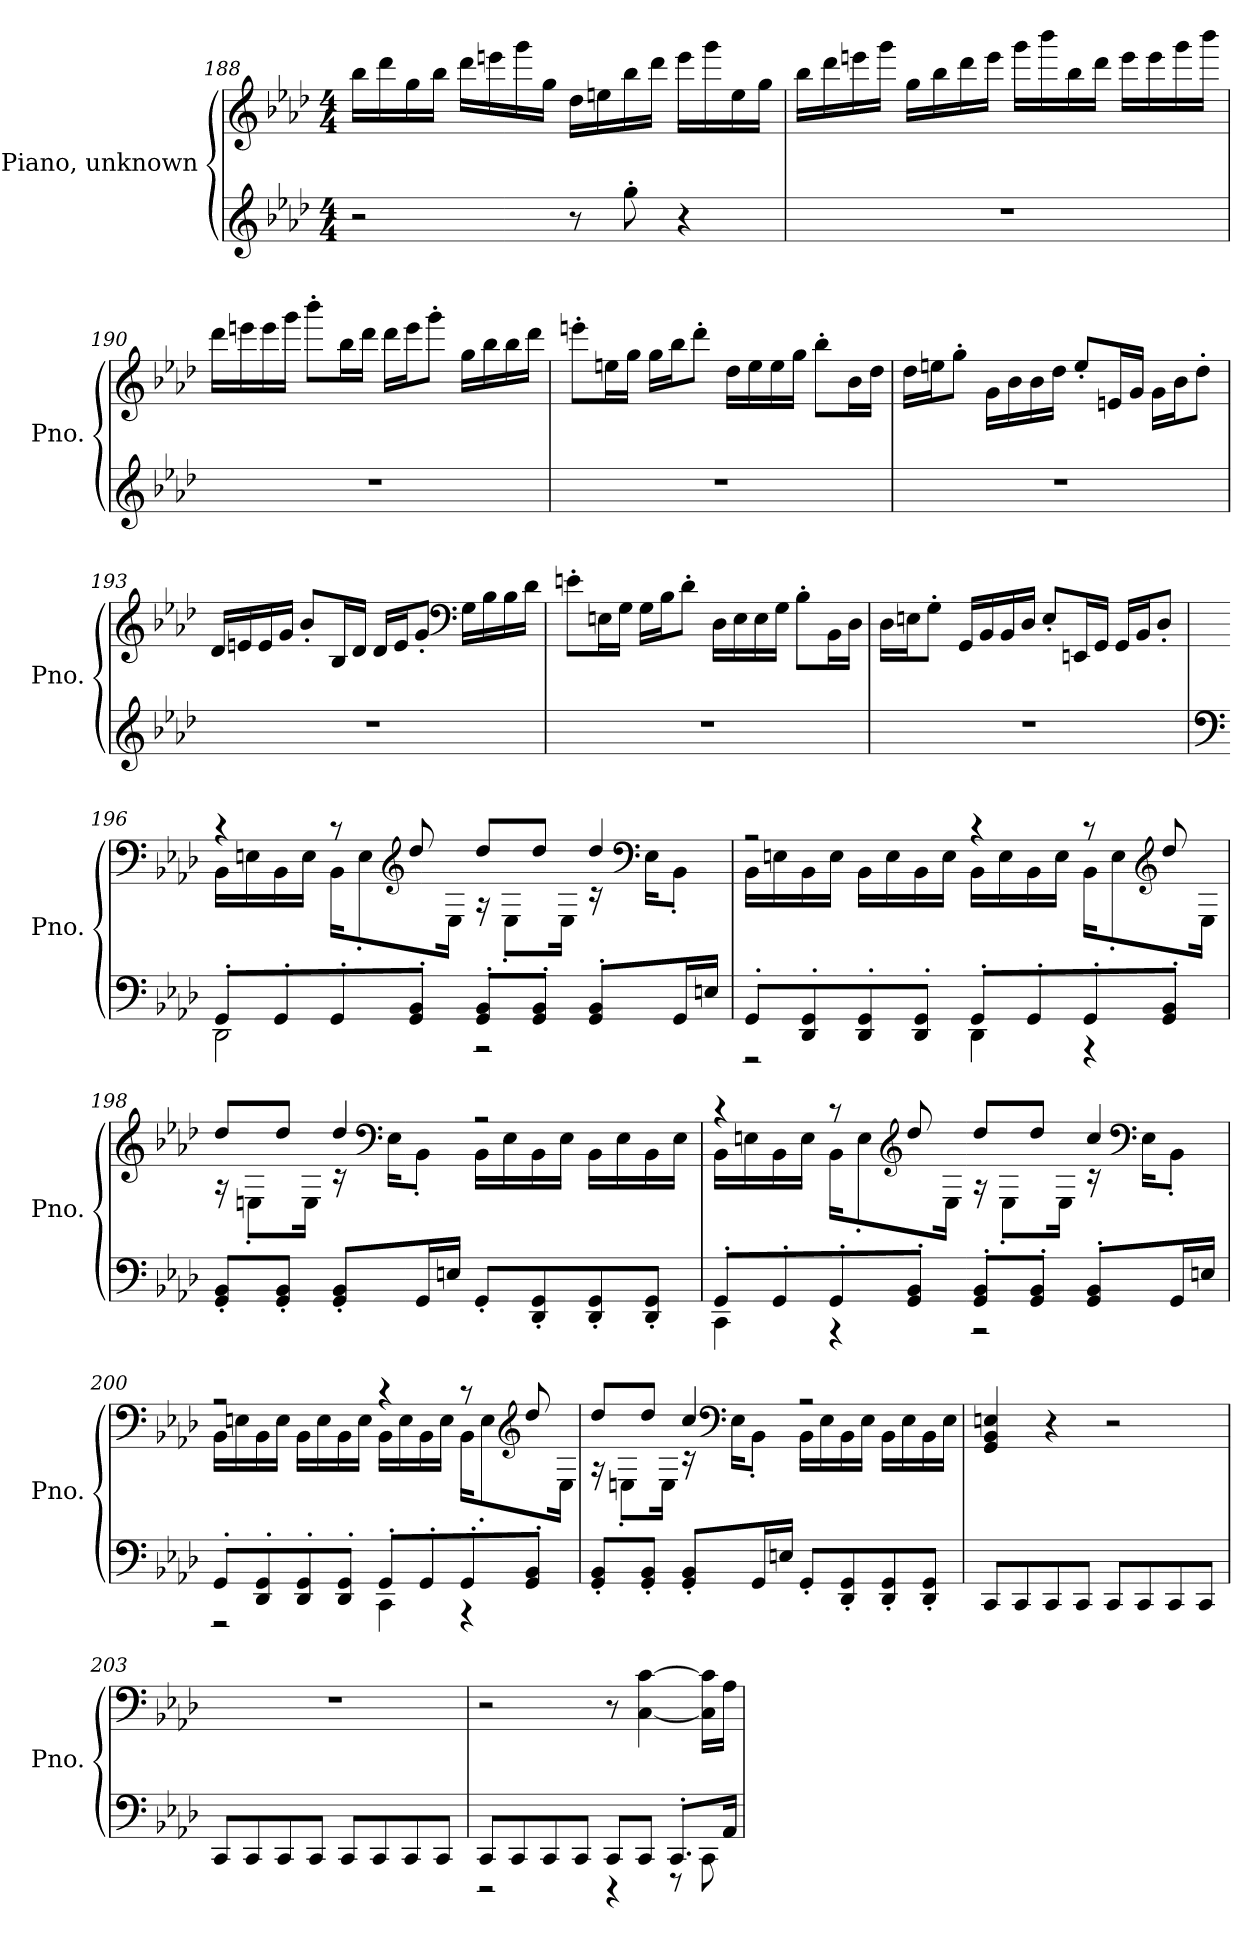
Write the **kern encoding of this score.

**kern	**kern
*part1	*part1
*staff2	*staff1
*I"Piano, unknown	*
*I'Pno.	*
!!LO:LB:g=z
*clefG2	*clefG2
*k[b-e-a-d-]	*k[b-e-a-d-]
*M4/4	*M4/4
=188	=188
2r	16bb-\LL
.	16ddd-\
.	16gg\
.	16bb-\JJ
.	16ddd-\LL
.	16eeen\
.	16ggg\
.	16gg\JJ
8r	16dd-\LL
.	16een\
8gg'\	16bb-\
.	16ddd-\JJ
4r	16eee\LL
.	16ggg\
.	16ee\
.	16gg\JJ
=189	=189
1r	16bb-\LL
.	16ddd-\
.	16eeen\
.	16ggg\JJ
.	16gg\LL
.	16bb-\
.	16ddd-\
.	16eee\JJ
.	16ggg\LL
.	16bbb-\
.	16bb-\
.	16ddd-\JJ
.	16eee\LL
.	16eee\
.	16ggg\
.	16bbb-\JJ
!!LO:LB:g=z
=190	=190
1r	16ddd-\LL
.	16eeen\
.	16eee\
.	16ggg\JJ
.	8bbb-'\L
.	16bb-\L
.	16ddd-\JJ
.	16ddd-\LL
.	16eee\J
.	8ggg'\J
.	16gg\LL
.	16bb-\
.	16bb-\
.	16ddd-\JJ
=191	=191
1r	8eeen'\L
.	16een\L
.	16gg\JJ
.	16gg\LL
.	16bb-\J
.	8ddd-'\J
.	16dd-\LL
.	16ee\
.	16ee\
.	16gg\JJ
.	8bb-'\L
.	16b-\L
.	16dd-\JJ
!!LO:LB:g=z
=192	=192
1r	16dd-\LL
.	16een\J
.	8gg'\J
.	16g\LL
.	16b-\
.	16b-\
.	16dd-\JJ
.	8ee'/L
.	16en/L
.	16g/JJ
.	16g\LL
.	16b-\J
.	8dd-'\J
=193	=193
1r	16d-/LL
.	16en/
.	16e/
.	16g/JJ
.	8b-'/L
.	16B-/L
.	16d-/JJ
.	16d-/LL
.	16e/J
.	8g'/J
*	*clefF4
.	16G\LL
.	16B-\
.	16B-\
.	16d-\JJ
=194	=194
1r	8en'\L
.	16En\L
.	16G\JJ
.	16G\LL
.	16B-\J
.	8d-'\J
.	16D-\LL
.	16E\
.	16E\
.	16G\JJ
.	8B-'\L
.	16BB-\L
.	16D-\JJ
!!LO:LB:g=z
=195	=195
1r	16D-\LL
.	16En\J
.	8G'\J
.	16GG/LL
.	16BB-/
.	16BB-/
.	16D-/JJ
.	8E'/L
.	16EEn/L
.	16GG/JJ
.	16GG/LL
.	16BB-/J
.	8D-'/J
=196	=196
*clefF4	*
*^	*^
8GG'/L	2DD-\	4r	16BB-\LL
.	.	.	16En\
8GG'/	.	.	16BB-\
.	.	.	16E\JJ
8GG'/	.	8r	16BB-\KL
.	.	.	8E'\
*	*	*clefG2	*
8GG/' 8BB-/'J	.	8dd-/	.
.	.	.	16E\Jk
8GG/' 8BB-/'L	2r	8dd-/L	16r
.	.	.	8E'\L
8GG/' 8BB-/'J	.	8dd-/J	.
.	.	.	16E\Jk
8GG/' 8BB-/'L	.	4dd-/	16r
*	*	*clefF4	*
.	.	.	16E\KL
16GG/L	.	.	8BB-'\J
16En/JJ	.	.	.
!!LO:PB:g=z	!!
=197	=197	=197	=197
8GG'/L	2r	2r	16BB-\LL
.	.	.	16En\
8DD-/' 8GG/'	.	.	16BB-\
.	.	.	16E\JJ
8DD-/' 8GG/'	.	.	16BB-\LL
.	.	.	16E\
8DD-/' 8GG/'J	.	.	16BB-\
.	.	.	16E\JJ
8GG'/L	4DD-\	4r	16BB-\LL
.	.	.	16E\
8GG'/	.	.	16BB-\
.	.	.	16E\JJ
8GG'/	4r	8r	16BB-\KL
.	.	.	8E'\
*	*	*clefG2	*
8GG/' 8BB-/'J	.	8dd-/	.
.	.	.	16E\Jk
*v	*v	*	*
=198	=198	=198
8GG/' 8BB-/'L	8dd-/L	16r
.	.	8En'\L
8GG/' 8BB-/'J	8dd-/J	.
.	.	16E\Jk
8GG/' 8BB-/'L	4dd-/	16r
*	*clefF4	*
.	.	16E\KL
16GG/L	.	8BB-'\J
16En/JJ	.	.
8GG'/L	2r	16BB-\LL
.	.	16E\
8DD-/' 8GG/'	.	16BB-\
.	.	16E\JJ
8DD-/' 8GG/'	.	16BB-\LL
.	.	16E\
8DD-/' 8GG/'J	.	16BB-\
.	.	16E\JJ
!!LO:LB:g=z	!!
=199	=199	=199
*^	*	*
8GG'/L	4CC\	4r	16BB-\LL
.	.	.	16En\
8GG'/	.	.	16BB-\
.	.	.	16E\JJ
8GG'/	4r	8r	16BB-\KL
.	.	.	8E'\
*	*	*clefG2	*
8GG/' 8BB-/'J	.	8dd-/	.
.	.	.	16E\Jk
8GG/' 8BB-/'L	2r	8dd-/L	16r
.	.	.	8E'\L
8GG/' 8BB-/'J	.	8dd-/J	.
.	.	.	16E\Jk
8GG/' 8BB-/'L	.	4cc/	16r
*	*	*clefF4	*
.	.	.	16E\KL
16GG/L	.	.	8BB-'\J
16En/JJ	.	.	.
=200	=200	=200	=200
8GG'/L	2r	2r	16BB-\LL
.	.	.	16En\
8DD-/' 8GG/'	.	.	16BB-\
.	.	.	16E\JJ
8DD-/' 8GG/'	.	.	16BB-\LL
.	.	.	16E\
8DD-/' 8GG/'J	.	.	16BB-\
.	.	.	16E\JJ
8GG'/L	4CC\	4r	16BB-\LL
.	.	.	16E\
8GG'/	.	.	16BB-\
.	.	.	16E\JJ
8GG'/	4r	8r	16BB-\KL
.	.	.	8E'\
*	*	*clefG2	*
8GG/' 8BB-/'J	.	8dd-/	.
.	.	.	16E\Jk
*v	*v	*	*
!!LO:LB:g=z	!!
=201	=201	=201
8GG/' 8BB-/'L	8dd-/L	16r
.	.	8En'\L
8GG/' 8BB-/'J	8dd-/J	.
.	.	16E\Jk
8GG/' 8BB-/'L	4cc/	16r
*	*clefF4	*
.	.	16E\KL
16GG/L	.	8BB-'\J
16En/JJ	.	.
8GG'/L	2r	16BB-\LL
.	.	16E\
8DD-/' 8GG/'	.	16BB-\
.	.	16E\JJ
8DD-/' 8GG/'	.	16BB-\LL
.	.	16E\
8DD-/' 8GG/'J	.	16BB-\
.	.	16E\JJ
*	*v	*v
=202	=202
8CC/L	4GG/ 4BB-/ 4En/
8CC/	.
8CC/	4r
8CC/J	.
8CC/L	2r
8CC/	.
8CC/	.
8CC/J	.
=203	=203
8CC/L	1r
8CC/	.
8CC/	.
8CC/J	.
8CC/L	.
8CC/	.
8CC/	.
8CC/J	.
!!LO:LB:g=z
=204	=204
*^	*
8CC/L	2r	2r
8CC/	.	.
8CC/	.	.
8CC/J	.	.
8CC/L	4r	8r
8CC/J	.	[4C\ [4c\
8.CC'/L	8r	.
.	8CC\	16C\] 16c\]LL
16AA-/Jk	.	16A-\JJ
*v	*v	*
=	=
*-	*-
